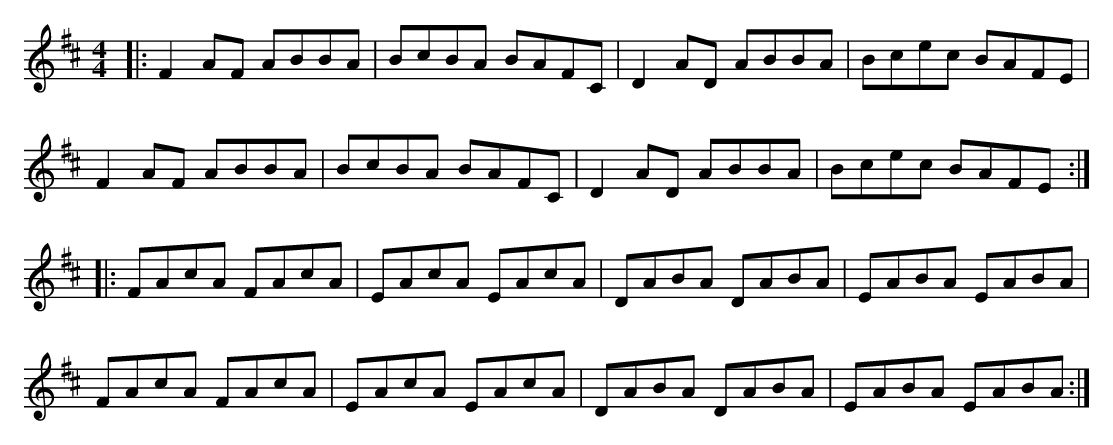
X:1
M:4/4
K:Bmin
|:F2AF ABBA|BcBA BAFC|D2AD ABBA|Bcec BAFE|
F2AF ABBA|BcBA BAFC|D2AD ABBA|Bcec BAFE:|
|:FAcA FAcA|EAcA EAcA|DABA DABA|EABA EABA|
FAcA FAcA|EAcA EAcA|DABA DABA|EABA EABA:|
